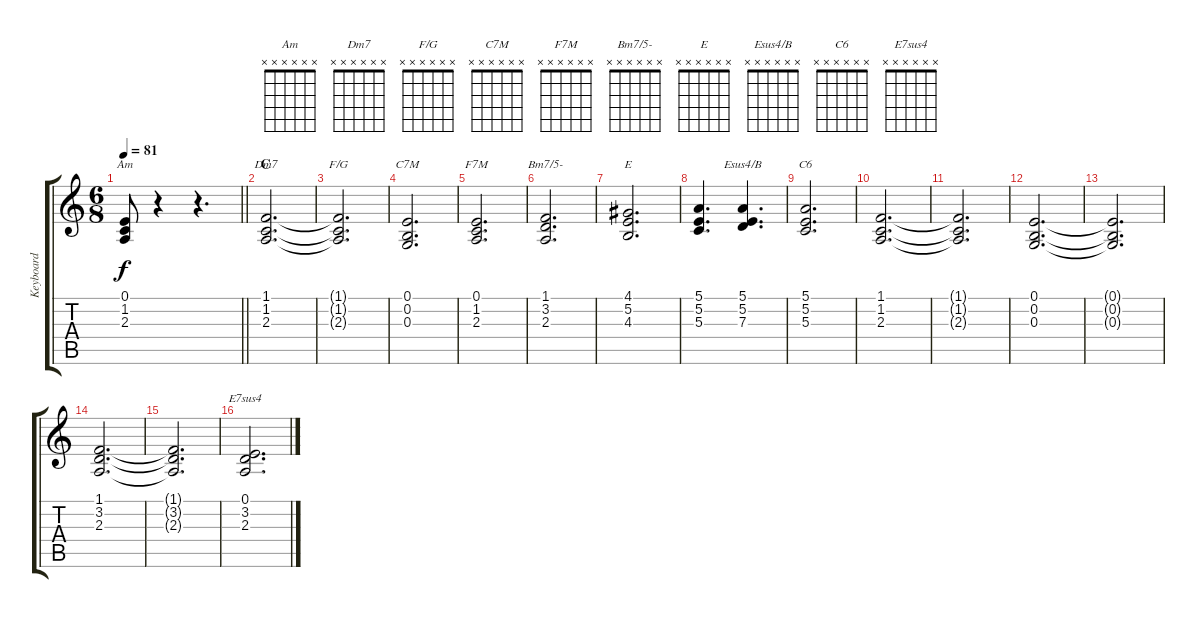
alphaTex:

\track ("Keyboard" "Keyboard") {instrument synthstrings2}
\staff {score tabs}
\tuning (E4 B3 G3 D3 A2 E2) {hide}
\chord ("Am" x x x x x x)
\chord ("Dm7" x x x x x x)
\chord ("F/G" x x x x x x)
\chord ("C7M" x x x x x x)
\chord ("F7M" x x x x x x)
\chord ("Bm7/5-" x x x x x x)
\chord ("E" x x x x x x)
\chord ("Esus4/B" x x x x x x)
\chord ("C6" x x x x x x)
\chord ("E7sus4" x x x x x x)
\ts (6 8)
\tempo 81
\clef g2
\barLineRight lightlight
\ks c
(0.1 1.2 2.3).8{ch "Am" dy f} r.4 r.4{d} |
\section ("" "C")
(1.1 1.2 2.3).2{d ch "Dm7"} |
(1.1{t} 1.2{t} 2.3{t}).2{d ch "F/G"} |
(0.1 0.2 0.3).2{d ch "C7M"} |
(0.1 1.2 2.3).2{d ch "F7M"} |
(1.1 3.2 2.3).2{d ch "Bm7/5-"} |
(4.1 5.2 4.3).2{d ch "E"} |
(5.1 5.2 5.3).4{d} (5.1 5.2 7.3).4{d ch "Esus4/B"} |
(5.1 5.2 5.3).2{d ch "C6"} |
(1.1 1.2 2.3).2{d} |
(1.1{t} 1.2{t} 2.3{t}).2{d} |
(0.1 0.2 0.3).2{d} |
(0.1{t} 0.2{t} 0.3{t}).2{d} |
(1.1 3.2 2.3).2{d} |
(1.1{t} 3.2{t} 2.3{t}).2{d} |
(0.1 3.2 2.3{h}).2{d ch "E7sus4"}
